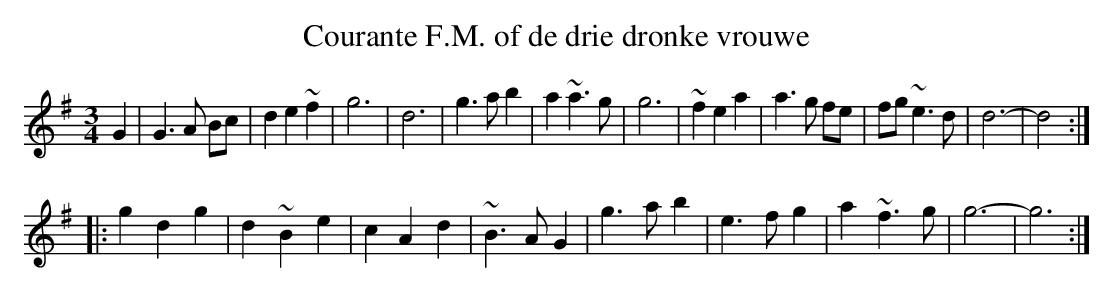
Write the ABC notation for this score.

X:1
T:Courante F.M. of de drie dronke vrouwe
M:3/4
K:Gmaj
G2|G3A Bc|d2e2~f2|g6|d6|g3ab2|a2~a3g|g6|~f2e2a2|a3g fe|fg~e3d|d6-|d4:|
|:g2d2g2|d2~B2e2|c2A2d2|~B3AG2|g3ab2|e3fg2|a2~f3g|g6-|g6:|
